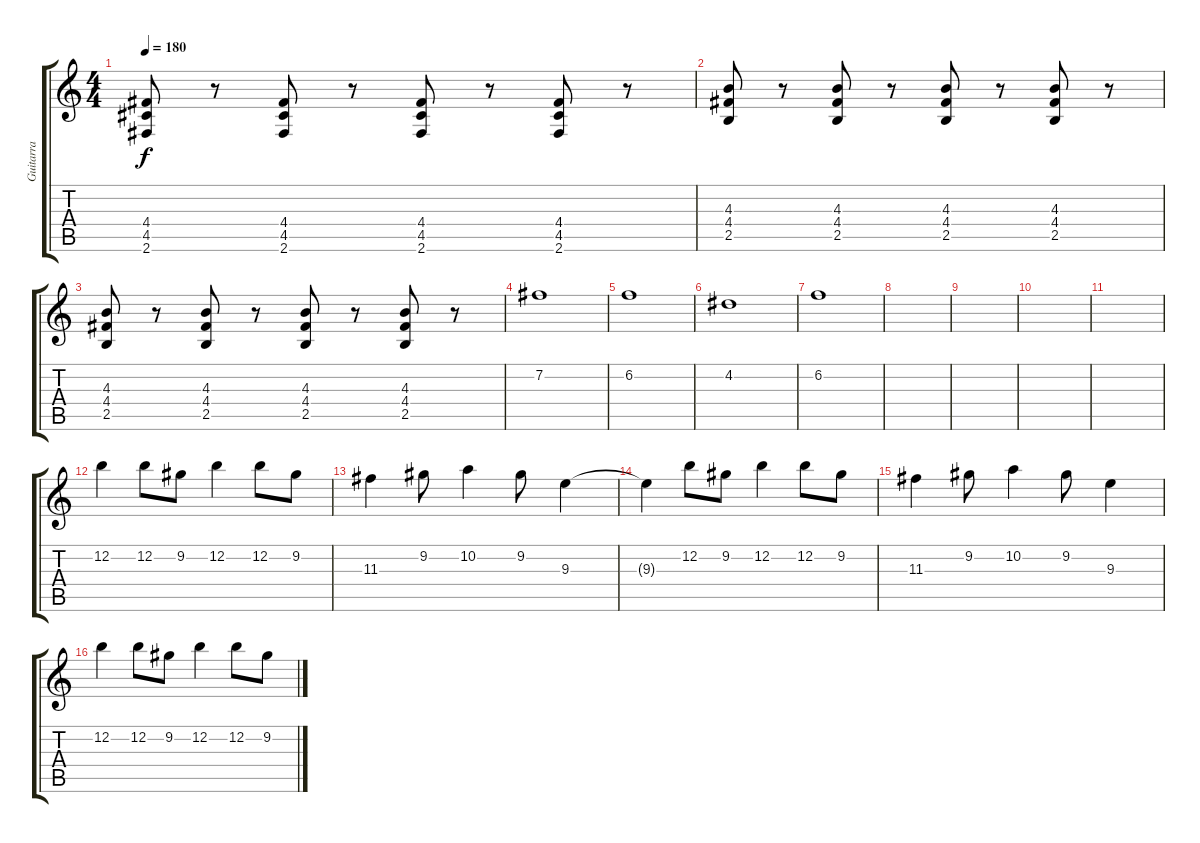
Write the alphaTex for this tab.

\track ("Guitarra" "Guitarra") {instrument overdrivenguitar}
\staff {score tabs}
\tuning (E4 B3 G3 D3 A2 E2) {hide}
\ts (4 4)
\tempo 180
\clef g2
\ks c
(4.4 4.5 2.6).8{dy f} r.8 (4.4 4.5 2.6).8 r.8 (4.4 4.5 2.6).8 r.8 (4.4 4.5 2.6).8 r.8 |
(4.3 4.4 2.5).8 r.8 (4.3 4.4 2.5).8 r.8 (4.3 4.4 2.5).8 r.8 (4.3 4.4 2.5).8 r.8 |
(4.3 4.4 2.5).8 r.8 (4.3 4.4 2.5).8 r.8 (4.3 4.4 2.5).8 r.8 (4.3 4.4 2.5).8 r.8 |
7.2.1 |
6.2.1 |
4.2.1 |
6.2.1 |
|
|
|
|
12.2.4 12.2.8 9.2.8 12.2.4 12.2.8 9.2.8 |
11.3.4 9.2.8 10.2.4 9.2.8 9.3.4 |
9.3{t}.4 12.2.8 9.2.8 12.2.4 12.2.8 9.2.8 |
11.3.4 9.2.8 10.2.4 9.2.8 9.3.4 |
12.2.4 12.2.8 9.2.8 12.2.4 12.2.8 9.2.8
